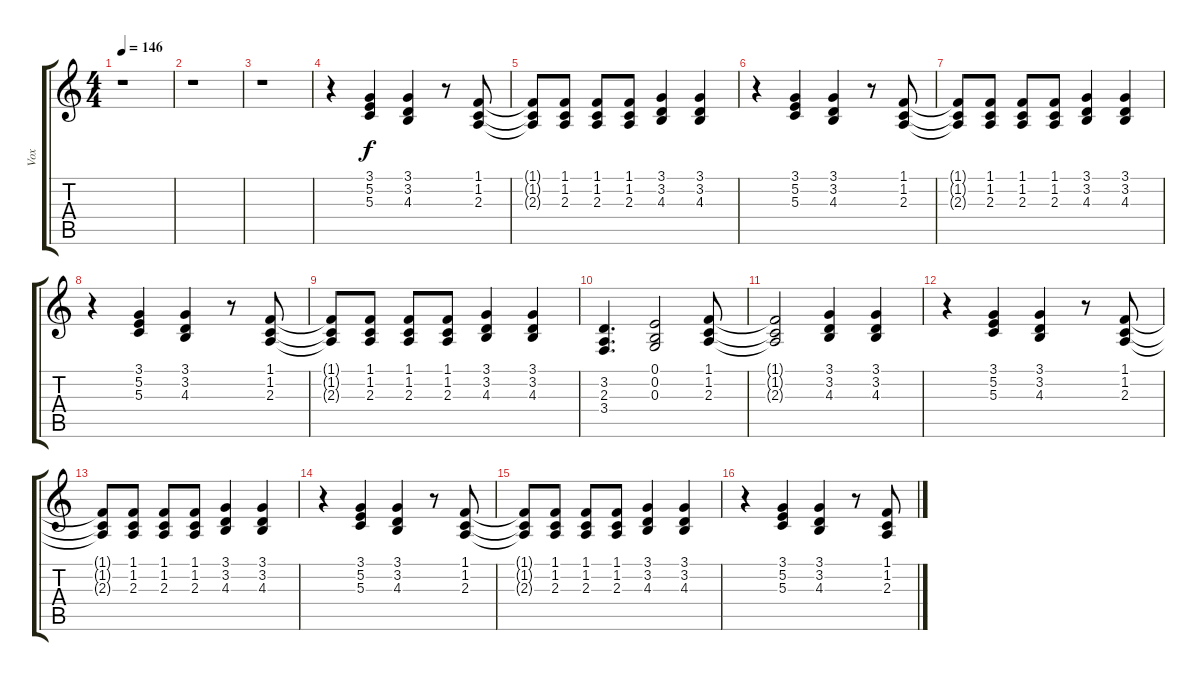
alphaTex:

\track ("Vox" "Vox") {instrument synthvoice}
\staff {score tabs}
\tuning (E4 B3 G3 D3 A2 E2) {hide}
\ts (4 4)
\tempo 146
\clef g2
\ks c
r.1{dy f} |
r.1 |
r.1 |
r.4 (3.1 5.2 5.3).4{volume 12} (3.1 3.2 4.3).4 r.8 (1.1 1.2 2.3).8 |
(1.1{t} 1.2{t} 2.3{t}).8 (1.1 1.2 2.3).8 (1.1 1.2 2.3).8 (1.1 1.2 2.3).8 (3.1 3.2 4.3).4 (3.1 3.2 4.3).4 |
r.4 (3.1 5.2 5.3).4 (3.1 3.2 4.3).4 r.8 (1.1 1.2 2.3).8 |
(1.1{t} 1.2{t} 2.3{t}).8 (1.1 1.2 2.3).8 (1.1 1.2 2.3).8 (1.1 1.2 2.3).8 (3.1 3.2 4.3).4 (3.1 3.2 4.3).4 |
r.4 (3.1 5.2 5.3).4 (3.1 3.2 4.3).4 r.8 (1.1 1.2 2.3).8 |
(1.1{t} 1.2{t} 2.3{t}).8 (1.1 1.2 2.3).8 (1.1 1.2 2.3).8 (1.1 1.2 2.3).8 (3.1 3.2 4.3).4 (3.1 3.2 4.3).4 |
(3.2 2.3 3.4).4{d} (0.1 0.2 0.3).2 (1.1 1.2 2.3).8 |
(1.1{t} 1.2{t} 2.3{t}).2 (3.1 3.2 4.3).4 (3.1 3.2 4.3).4 |
r.4 (3.1 5.2 5.3).4 (3.1 3.2 4.3).4 r.8 (1.1 1.2 2.3).8 |
(1.1{t} 1.2{t} 2.3{t}).8 (1.1 1.2 2.3).8 (1.1 1.2 2.3).8 (1.1 1.2 2.3).8 (3.1 3.2 4.3).4 (3.1 3.2 4.3).4 |
r.4 (3.1 5.2 5.3).4 (3.1 3.2 4.3).4 r.8 (1.1 1.2 2.3).8 |
(1.1{t} 1.2{t} 2.3{t}).8 (1.1 1.2 2.3).8 (1.1 1.2 2.3).8 (1.1 1.2 2.3).8 (3.1 3.2 4.3).4 (3.1 3.2 4.3).4 |
r.4 (3.1 5.2 5.3).4 (3.1 3.2 4.3).4 r.8 (1.1 1.2 2.3).8
